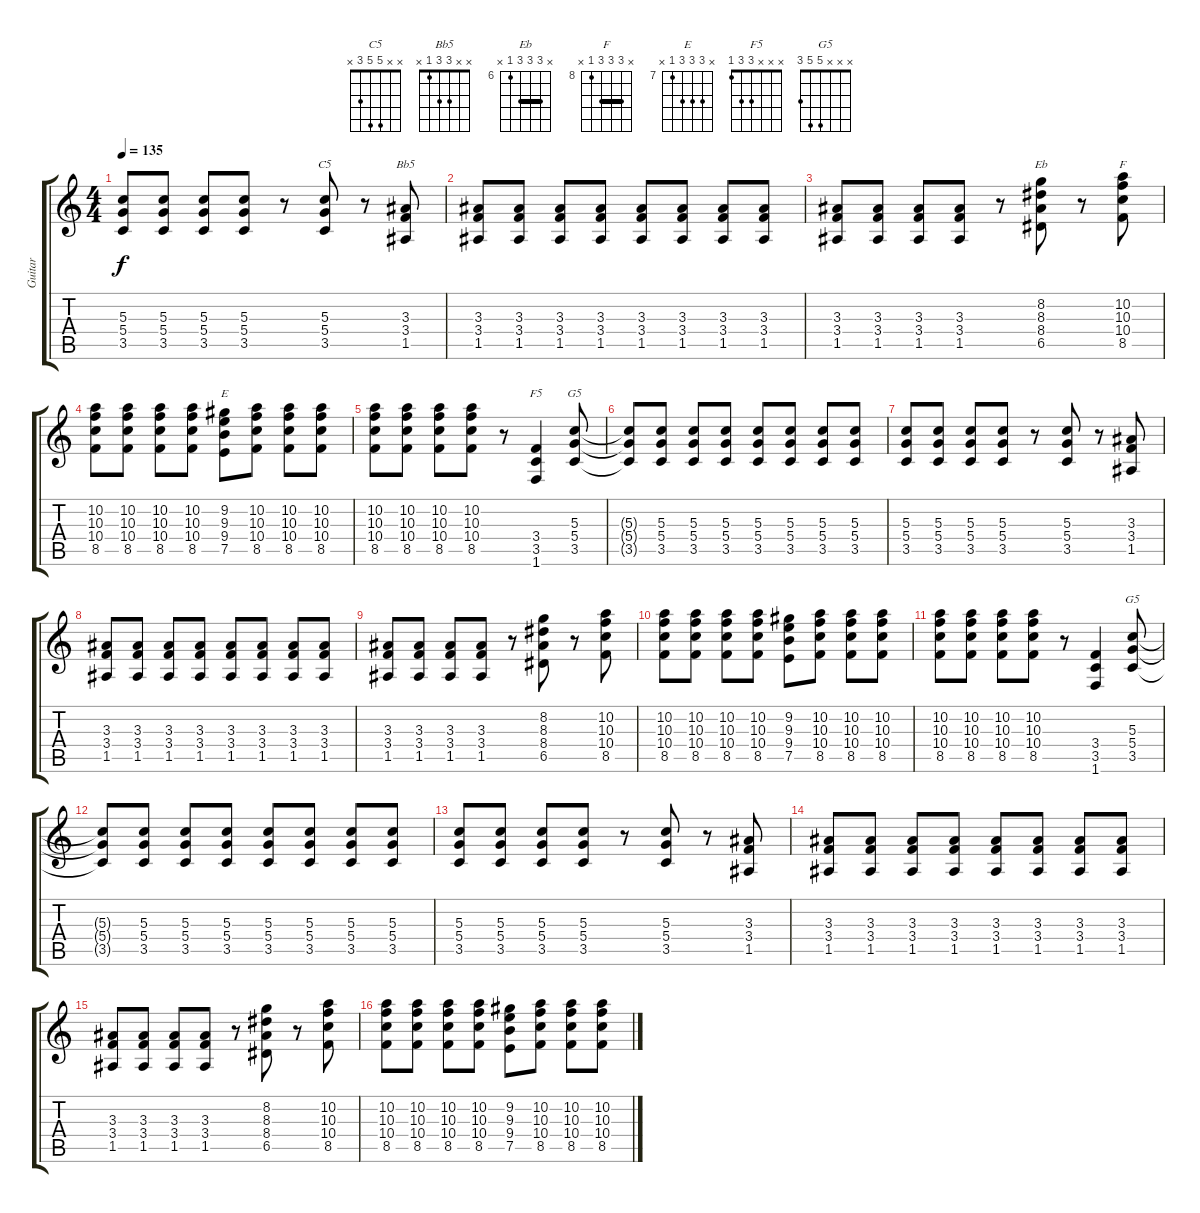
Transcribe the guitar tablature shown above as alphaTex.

\track ("Guitar" "Guitar") {instrument overdrivenguitar}
\staff {score tabs}
\tuning (E4 B3 G3 D3 A2 E2) {hide}
\chord ("C5" x x 5 5 3 x)
\chord ("Bb5" x x 3 3 1 x)
\chord ("Eb" x 8 8 8 6 x) {firstfret 6 barre 8}
\chord ("F" x 10 10 10 8 x) {firstfret 8 barre 10}
\chord ("E" x 9 9 9 7 x) {firstfret 7}
\chord ("F5" x x x 3 3 1)
\chord ("G5" x x x x 5 3)
\chord ("G5" x x x 5 5 3)
\ts (4 4)
\tempo 135
\clef g2
\ks c
(5.3 5.4 3.5).8{dy f} (5.3 5.4 3.5).8 (5.3 5.4 3.5).8 (5.3 5.4 3.5).8 r.8 (5.3 5.4 3.5).8{ch "C5"} r.8 (3.3 3.4 1.5).8{ch "Bb5"} |
(3.3 3.4 1.5).8 (3.3 3.4 1.5).8 (3.3 3.4 1.5).8 (3.3 3.4 1.5).8 (3.3 3.4 1.5).8 (3.3 3.4 1.5).8 (3.3 3.4 1.5).8 (3.3 3.4 1.5).8 |
(3.3 3.4 1.5).8 (3.3 3.4 1.5).8 (3.3 3.4 1.5).8 (3.3 3.4 1.5).8 r.8 (8.2 8.3 8.4 6.5).8{ch "Eb"} r.8 (10.2 10.3 10.4 8.5).8{ch "F"} |
(10.2 10.3 10.4 8.5).8 (10.2 10.3 10.4 8.5).8 (10.2 10.3 10.4 8.5).8 (10.2 10.3 10.4 8.5).8 (9.2 9.3 9.4 7.5).8{ch "E"} (10.2 10.3 10.4 8.5).8 (10.2 10.3 10.4 8.5).8 (10.2 10.3 10.4 8.5).8 |
(10.2 10.3 10.4 8.5).8 (10.2 10.3 10.4 8.5).8 (10.2 10.3 10.4 8.5).8 (10.2 10.3 10.4 8.5).8 r.8 (3.4 3.5 1.6).4{ch "F5"} (5.3 5.4 3.5).8{ch "G5"} |
(5.3{t} 5.4{t} 3.5{t}).8 (5.3 5.4 3.5).8 (5.3 5.4 3.5).8 (5.3 5.4 3.5).8 (5.3 5.4 3.5).8 (5.3 5.4 3.5).8 (5.3 5.4 3.5).8 (5.3 5.4 3.5).8 |
(5.3 5.4 3.5).8 (5.3 5.4 3.5).8 (5.3 5.4 3.5).8 (5.3 5.4 3.5).8 r.8 (5.3 5.4 3.5).8 r.8 (3.3 3.4 1.5).8 |
(3.3 3.4 1.5).8 (3.3 3.4 1.5).8 (3.3 3.4 1.5).8 (3.3 3.4 1.5).8 (3.3 3.4 1.5).8 (3.3 3.4 1.5).8 (3.3 3.4 1.5).8 (3.3 3.4 1.5).8 |
(3.3 3.4 1.5).8 (3.3 3.4 1.5).8 (3.3 3.4 1.5).8 (3.3 3.4 1.5).8 r.8 (8.2 8.3 8.4 6.5).8 r.8 (10.2 10.3 10.4 8.5).8 |
(10.2 10.3 10.4 8.5).8 (10.2 10.3 10.4 8.5).8 (10.2 10.3 10.4 8.5).8 (10.2 10.3 10.4 8.5).8 (9.2 9.3 9.4 7.5).8 (10.2 10.3 10.4 8.5).8 (10.2 10.3 10.4 8.5).8 (10.2 10.3 10.4 8.5).8 |
(10.2 10.3 10.4 8.5).8 (10.2 10.3 10.4 8.5).8 (10.2 10.3 10.4 8.5).8 (10.2 10.3 10.4 8.5).8 r.8 (3.4 3.5 1.6).4 (5.3 5.4 3.5).8{ch "G5"} |
(5.3{t} 5.4{t} 3.5{t}).8 (5.3 5.4 3.5).8 (5.3 5.4 3.5).8 (5.3 5.4 3.5).8 (5.3 5.4 3.5).8 (5.3 5.4 3.5).8 (5.3 5.4 3.5).8 (5.3 5.4 3.5).8 |
(5.3 5.4 3.5).8 (5.3 5.4 3.5).8 (5.3 5.4 3.5).8 (5.3 5.4 3.5).8 r.8 (5.3 5.4 3.5).8 r.8 (3.3 3.4 1.5).8 |
(3.3 3.4 1.5).8 (3.3 3.4 1.5).8 (3.3 3.4 1.5).8 (3.3 3.4 1.5).8 (3.3 3.4 1.5).8 (3.3 3.4 1.5).8 (3.3 3.4 1.5).8 (3.3 3.4 1.5).8 |
(3.3 3.4 1.5).8 (3.3 3.4 1.5).8 (3.3 3.4 1.5).8 (3.3 3.4 1.5).8 r.8 (8.2 8.3 8.4 6.5).8 r.8 (10.2 10.3 10.4 8.5).8 |
(10.2 10.3 10.4 8.5).8 (10.2 10.3 10.4 8.5).8 (10.2 10.3 10.4 8.5).8 (10.2 10.3 10.4 8.5).8 (9.2 9.3 9.4 7.5).8 (10.2 10.3 10.4 8.5).8 (10.2 10.3 10.4 8.5).8 (10.2 10.3 10.4 8.5).8
